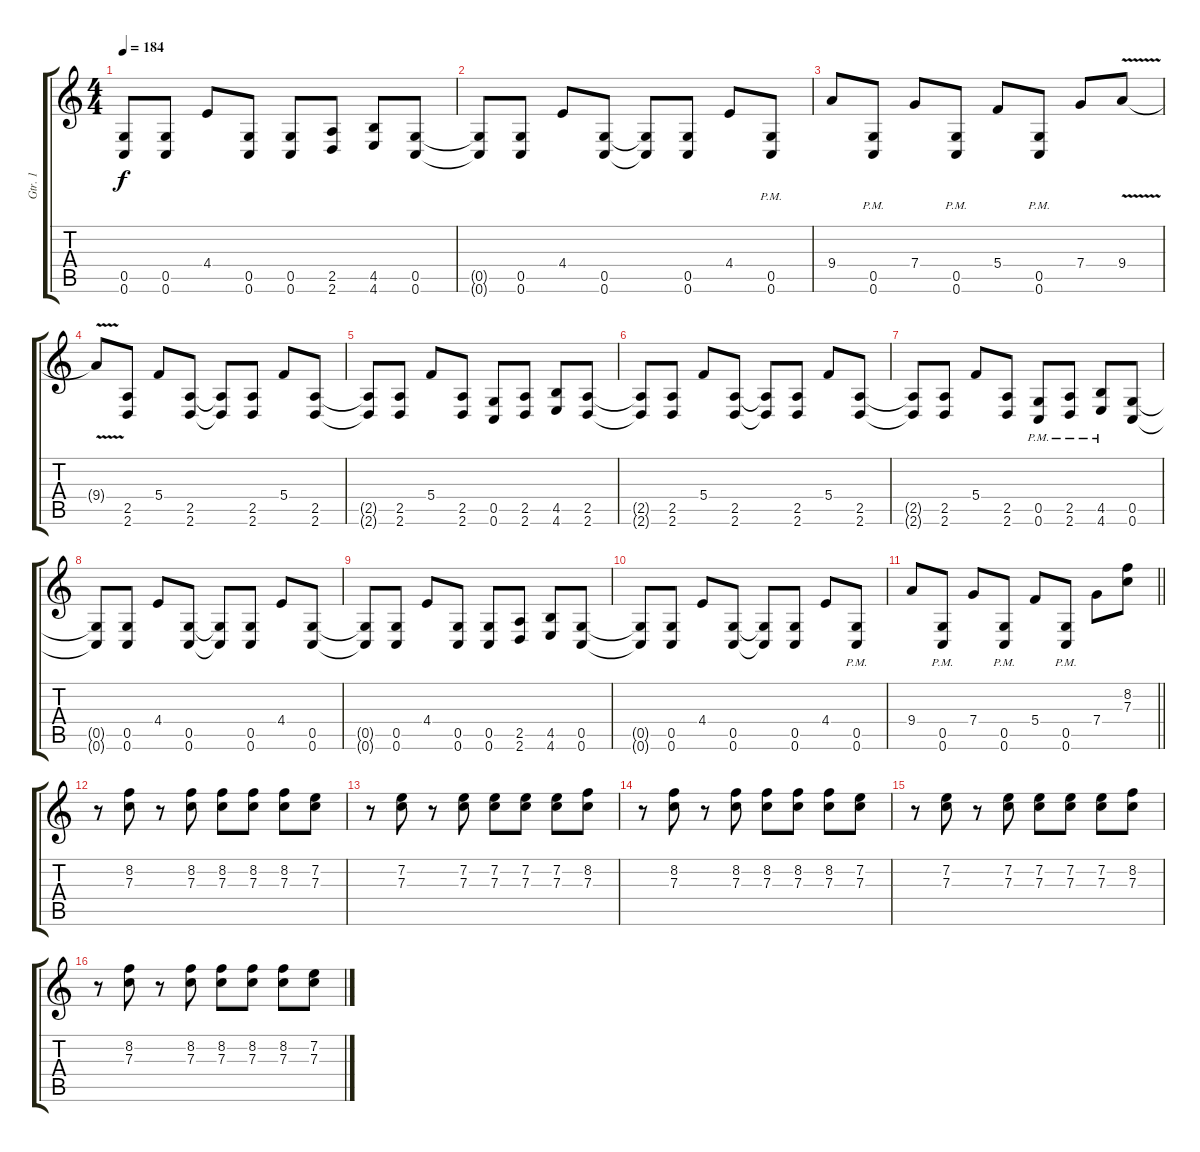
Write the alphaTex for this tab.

\track ("Gtr. 1" "Gtr. 1") {instrument overdrivenguitar}
\staff {score tabs}
\tuning (D4 A3 F3 C3 G2 C2) {hide}
\ts (4 4)
\tempo 184
\clef g2
\ks c
(0.5{t} 0.6{t}).8{dy f} (0.5 0.6).8 4.4.8 (0.5 0.6).8 (0.5 0.6).8 (2.5 2.6).8 (4.5 4.6).8 (0.5 0.6).8 |
(0.5{t} 0.6{t}).8 (0.5 0.6).8 4.4.8 (0.5 0.6).8 (0.5{t} 0.6{t}).8 (0.5 0.6).8 4.4.8 (0.5{pm} 0.6{pm}).8 |
9.4.8 (0.5{pm} 0.6{pm}).8 7.4.8 (0.5{pm} 0.6{pm}).8 5.4.8 (0.5{pm} 0.6{pm}).8 7.4.8 9.4{v}.8 |
9.4{t}.8 (2.5 2.6).8 5.4.8 (2.5 2.6).8 (2.5{t} 2.6{t}).8 (2.5 2.6).8 5.4.8 (2.5 2.6).8 |
(2.5{t} 2.6{t}).8 (2.5 2.6).8 5.4.8 (2.5 2.6).8 (0.5 0.6).8 (2.5 2.6).8 (4.5 4.6).8 (2.5 2.6).8 |
(2.5{t} 2.6{t}).8 (2.5 2.6).8 5.4.8 (2.5 2.6).8 (2.5{t} 2.6{t}).8 (2.5 2.6).8 5.4.8 (2.5 2.6).8 |
(2.5{t} 2.6{t}).8 (2.5 2.6).8 5.4.8 (2.5 2.6).8 (0.5{pm} 0.6{pm}).8 (2.5{pm} 2.6{pm}).8 (4.5{pm} 4.6{pm}).8 (0.5 0.6).8 |
(0.5{t} 0.6{t}).8 (0.5 0.6).8 4.4.8 (0.5 0.6).8 (0.5{t} 0.6{t}).8 (0.5 0.6).8 4.4.8 (0.5 0.6).8 |
(0.5{t} 0.6{t}).8 (0.5 0.6).8 4.4.8 (0.5 0.6).8 (0.5 0.6).8 (2.5 2.6).8 (4.5 4.6).8 (0.5 0.6).8 |
(0.5{t} 0.6{t}).8 (0.5 0.6).8 4.4.8 (0.5 0.6).8 (0.5{t} 0.6{t}).8 (0.5 0.6).8 4.4.8 (0.5{pm} 0.6{pm}).8 |
\barLineRight lightlight
9.4.8 (0.5{pm} 0.6{pm}).8 7.4.8 (0.5{pm} 0.6{pm}).8 5.4.8 (0.5{pm} 0.6{pm}).8 7.4.8 (8.2 7.3).8 |
r.8 (8.2 7.3).8 r.8 (8.2 7.3).8 (8.2 7.3).8 (8.2 7.3).8 (8.2 7.3).8 (7.2 7.3).8 |
r.8 (7.2 7.3).8 r.8 (7.2 7.3).8 (7.2 7.3).8 (7.2 7.3).8 (7.2 7.3).8 (8.2 7.3).8 |
r.8 (8.2 7.3).8 r.8 (8.2 7.3).8 (8.2 7.3).8 (8.2 7.3).8 (8.2 7.3).8 (7.2 7.3).8 |
r.8 (7.2 7.3).8 r.8 (7.2 7.3).8 (7.2 7.3).8 (7.2 7.3).8 (7.2 7.3).8 (8.2 7.3).8 |
r.8 (8.2 7.3).8 r.8 (8.2 7.3).8 (8.2 7.3).8 (8.2 7.3).8 (8.2 7.3).8 (7.2 7.3).8
